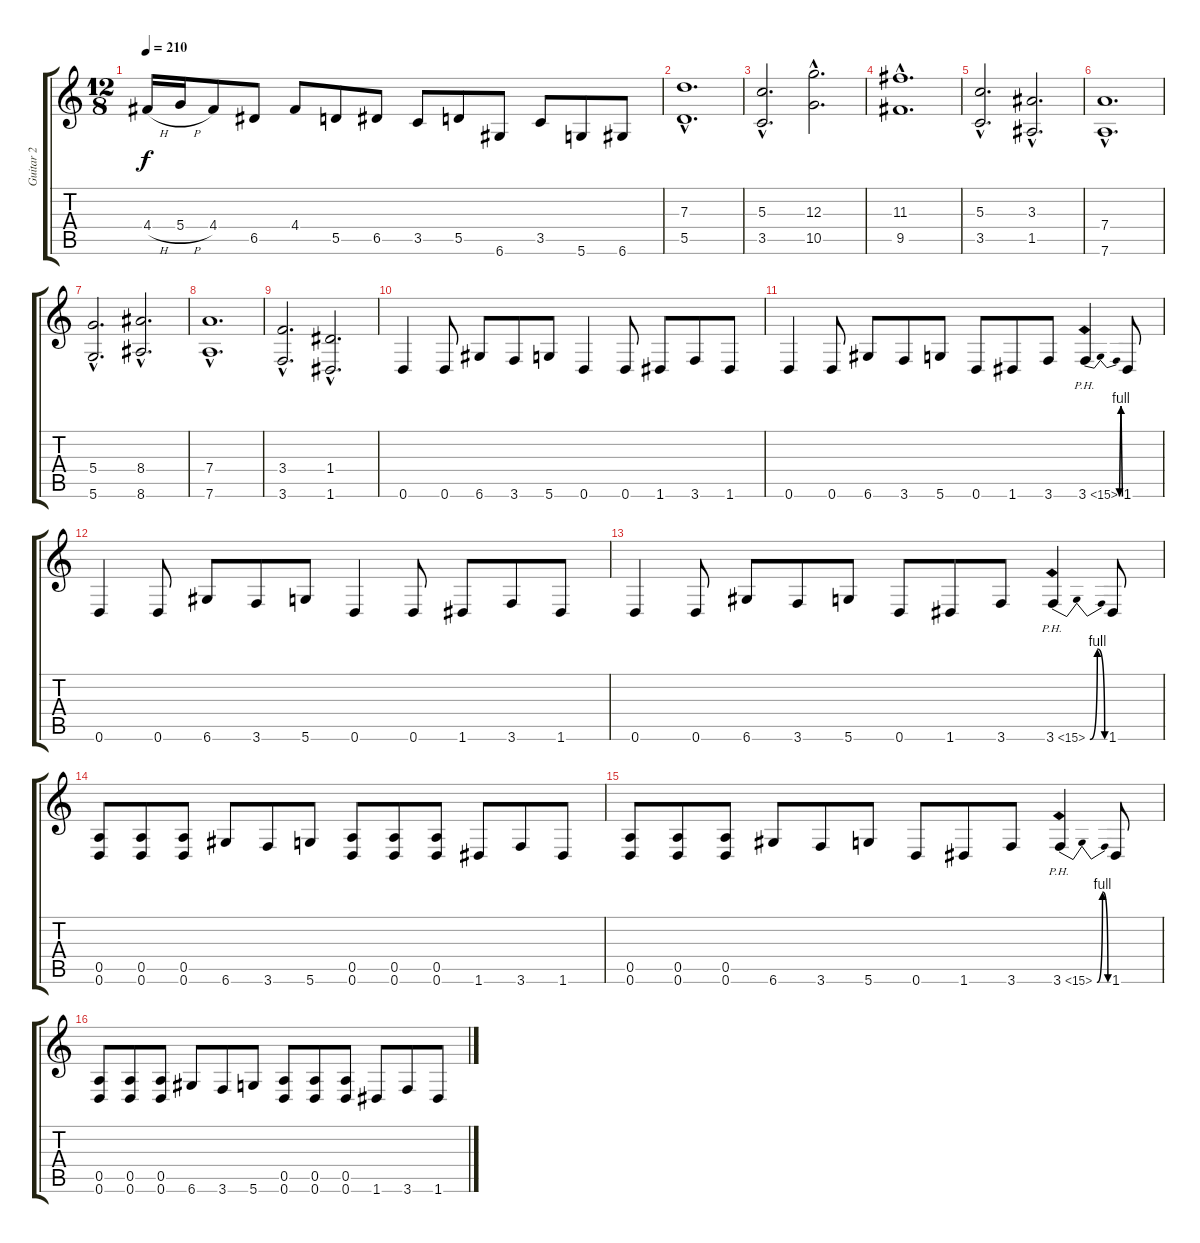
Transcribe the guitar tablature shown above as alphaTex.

\track ("Guitar 2" "Guitar 2") {instrument overdrivenguitar}
\staff {score tabs}
\tuning (E4 B3 G3 D3 A2 D2) {hide}
\ts (12 8)
\tempo 210
\clef g2
\ks c
4.4{h}.16{dy f} 5.4{h}.16 4.4.8 6.5.8 4.4.8 5.5.8 6.5.8 3.5.8 5.5.8 6.6.8 3.5.8 5.6.8 6.6.8 |
(7.3{hac} 5.5{hac}).1{d} |
(5.3{hac} 3.5{hac}).2{d} (12.3{hac} 10.5{hac}).2{d} |
(11.3{hac} 9.5{hac}).1{d} |
(5.3{hac} 3.5{hac}).2{d} (3.3{hac} 1.5{hac}).2{d} |
(7.4{hac} 7.6{hac}).1{d} |
(5.4{hac} 5.6{hac}).2{d} (8.4{hac} 8.6{hac}).2{d} |
(7.4{hac} 7.6{hac}).1{d} |
(3.4{hac} 3.6{hac}).2{d} (1.4{hac} 1.6{hac}).2{d} |
0.6.4 0.6.8 6.6.8 3.6.8 5.6.8 0.6.4 0.6.8 1.6.8 3.6.8 1.6.8 |
0.6.4 0.6.8 6.6.8 3.6.8 5.6.8 0.6.8 1.6.8 3.6.8 3.6{be (bendrelease 0 0 30 4 30 4 60 0) ph 12}.4 1.6.8 |
0.6.4 0.6.8 6.6.8 3.6.8 5.6.8 0.6.4 0.6.8 1.6.8 3.6.8 1.6.8 |
0.6.4 0.6.8 6.6.8 3.6.8 5.6.8 0.6.8 1.6.8 3.6.8 3.6{be (bendrelease 0 0 30 4 30 4 60 0) ph 12}.4 1.6.8 |
(0.5 0.6).8 (0.5 0.6).8 (0.5 0.6).8 6.6.8 3.6.8 5.6.8 (0.5 0.6).8 (0.5 0.6).8 (0.5 0.6).8 1.6.8 3.6.8 1.6.8 |
(0.5 0.6).8 (0.5 0.6).8 (0.5 0.6).8 6.6.8 3.6.8 5.6.8 0.6.8 1.6.8 3.6.8 3.6{be (bendrelease 0 0 30 4 30 4 60 0) ph 12}.4 1.6.8 |
(0.5 0.6).8 (0.5 0.6).8 (0.5 0.6).8 6.6.8 3.6.8 5.6.8 (0.5 0.6).8 (0.5 0.6).8 (0.5 0.6).8 1.6.8 3.6.8 1.6.8
